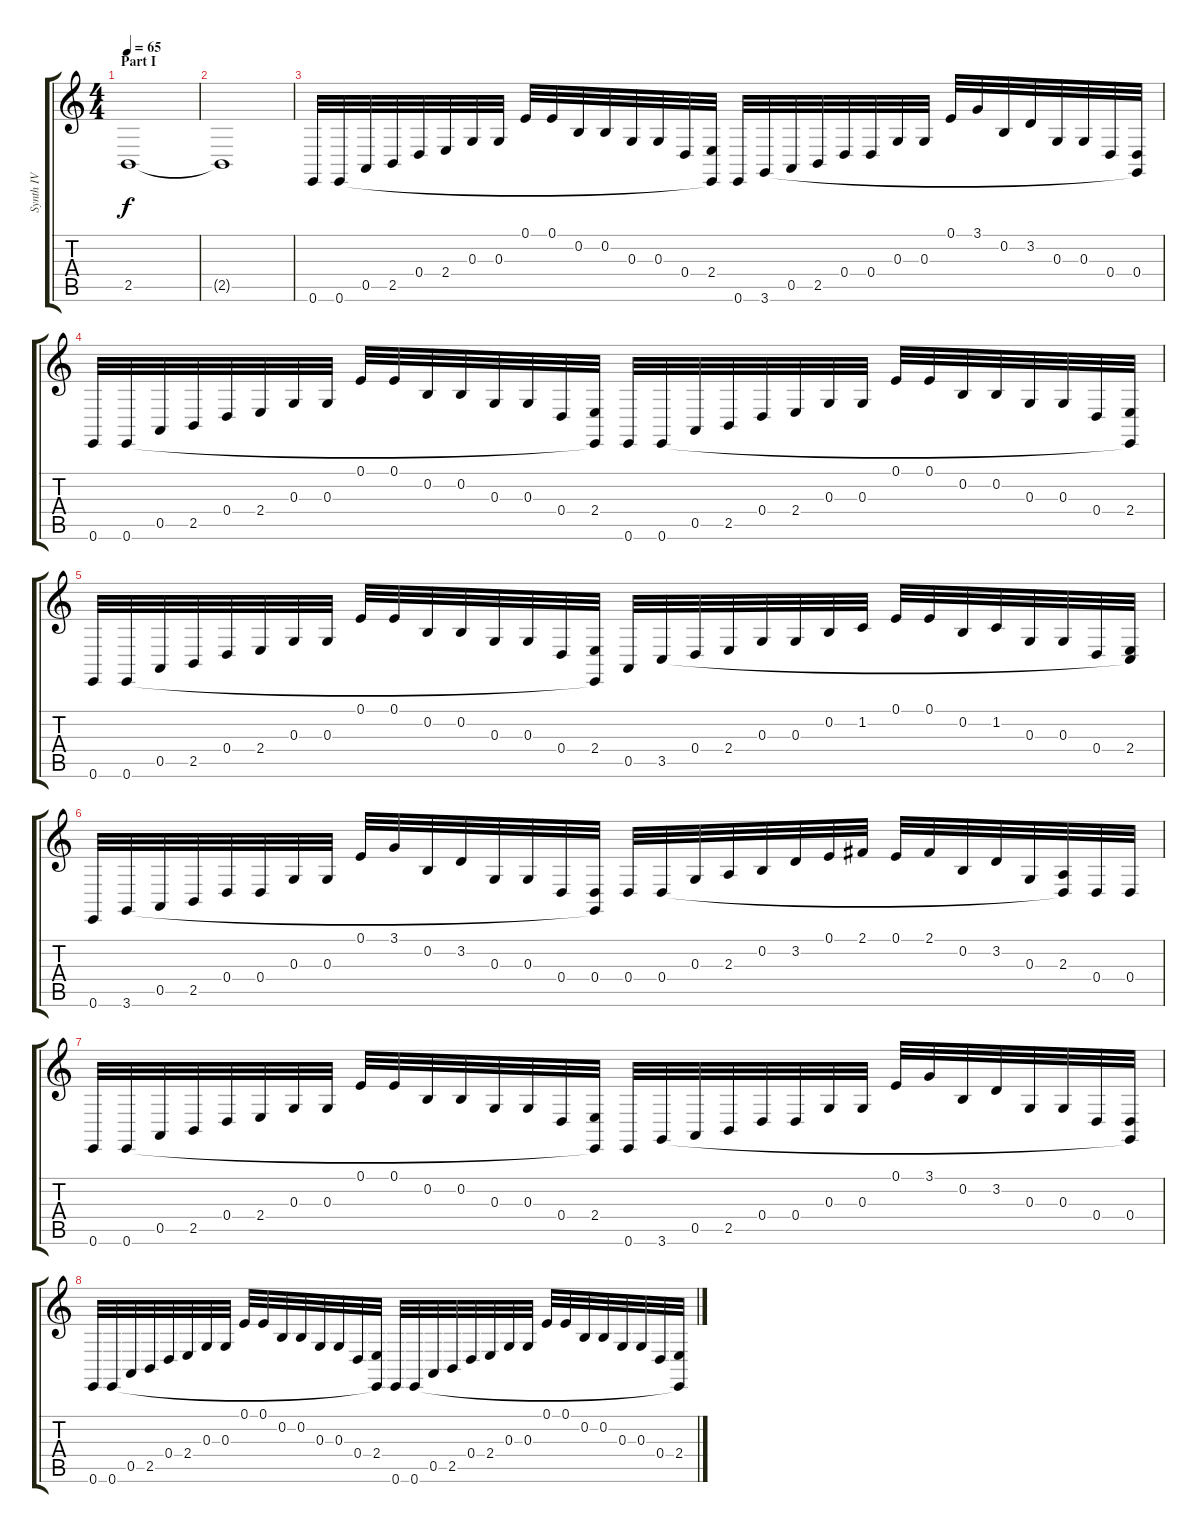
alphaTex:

\track ("Synth IV" "Synth IV") {instrument lead8bassandlead}
\staff {score tabs}
\tuning (E4 B3 G3 D3 A2 E2) {hide}
\ts (4 4)
\section ("" "Part I")
\tempo 65
\clef g2
\ks c
2.5.1{dy f instrument lead8bassandlead} |
2.5{t}.1 |
0.6.32 0.6.32 0.5.32 2.5.32 0.4.32 2.4.32 0.3.32 0.3.32 0.1.32 0.1.32 0.2.32 0.2.32 0.3.32 0.3.32 0.4.32 (2.4 0.6{t}).32 0.6.32 3.6.32 0.5.32 2.5.32 0.4.32 0.4.32 0.3.32 0.3.32 0.1.32 3.1.32 0.2.32 3.2.32 0.3.32 0.3.32 0.4.32 (0.4 3.6{t}).32 |
0.6.32 0.6.32 0.5.32 2.5.32 0.4.32 2.4.32 0.3.32 0.3.32 0.1.32 0.1.32 0.2.32 0.2.32 0.3.32 0.3.32 0.4.32 (2.4 0.6{t}).32 0.6.32 0.6.32 0.5.32 2.5.32 0.4.32 2.4.32 0.3.32 0.3.32 0.1.32 0.1.32 0.2.32 0.2.32 0.3.32 0.3.32 0.4.32 (2.4 0.6{t}).32 |
0.6.32 0.6.32 0.5.32 2.5.32 0.4.32 2.4.32 0.3.32 0.3.32 0.1.32 0.1.32 0.2.32 0.2.32 0.3.32 0.3.32 0.4.32 (2.4 0.6{t}).32 0.5.32 3.5.32 0.4.32 2.4.32 0.3.32 0.3.32 0.2.32 1.2.32 0.1.32 0.1.32 0.2.32 1.2.32 0.3.32 0.3.32 0.4.32 (2.4 3.5{t}).32 |
0.6.32 3.6.32 0.5.32 2.5.32 0.4.32 0.4.32 0.3.32 0.3.32 0.1.32 3.1.32 0.2.32 3.2.32 0.3.32 0.3.32 0.4.32 (0.4 3.6{t}).32 0.4.32 0.4.32 0.3.32 2.3.32 0.2.32 3.2.32 0.1.32 2.1.32 0.1.32 2.1.32 0.2.32 3.2.32 0.3.32 (2.3 0.4{t}).32 0.4.32 0.4.32 |
0.6.32 0.6.32 0.5.32 2.5.32 0.4.32 2.4.32 0.3.32 0.3.32 0.1.32 0.1.32 0.2.32 0.2.32 0.3.32 0.3.32 0.4.32 (2.4 0.6{t}).32 0.6.32 3.6.32 0.5.32 2.5.32 0.4.32 0.4.32 0.3.32 0.3.32 0.1.32 3.1.32 0.2.32 3.2.32 0.3.32 0.3.32 0.4.32 (0.4 3.6{t}).32 |
0.6.32 0.6.32 0.5.32 2.5.32 0.4.32 2.4.32 0.3.32 0.3.32 0.1.32 0.1.32 0.2.32 0.2.32 0.3.32 0.3.32 0.4.32 (2.4 0.6{t}).32 0.6.32 0.6.32 0.5.32 2.5.32 0.4.32 2.4.32 0.3.32 0.3.32 0.1.32 0.1.32 0.2.32 0.2.32 0.3.32 0.3.32 0.4.32 (2.4 0.6{t}).32
